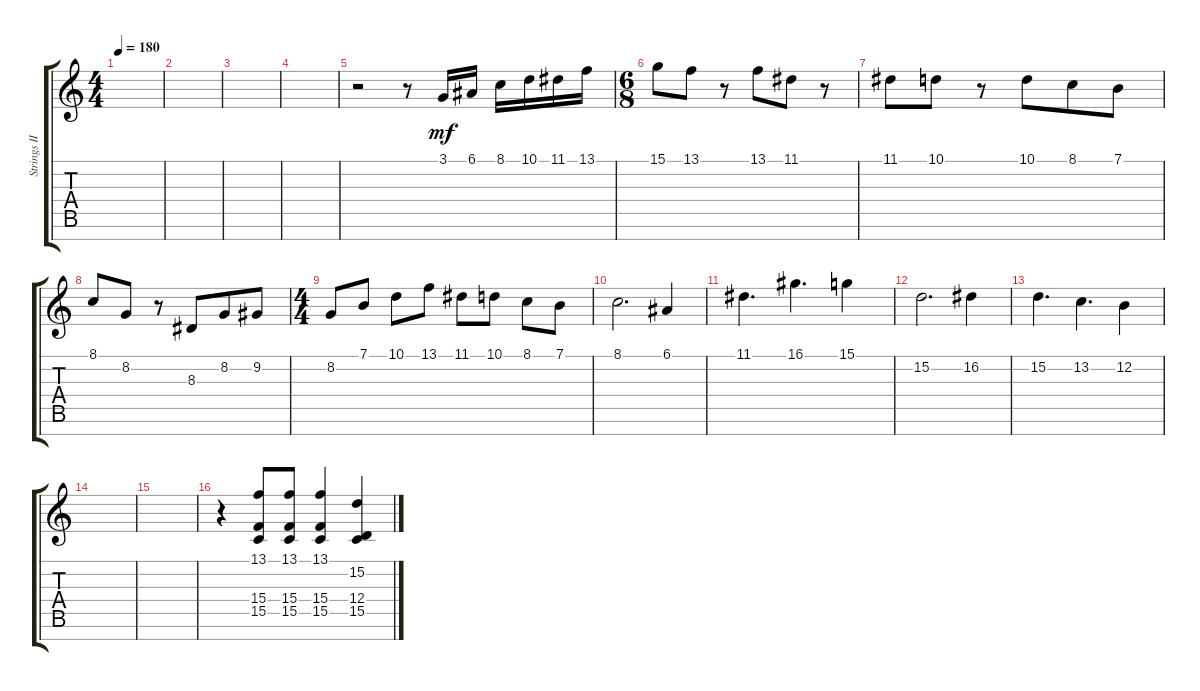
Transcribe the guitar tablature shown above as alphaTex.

\track ("Strings II" "Strings II") {instrument stringensemble2}
\staff {score tabs}
\tuning (E4 B3 G3 D3 A2 E2 B1) {hide}
\ts (4 4)
\tempo 180
\clef g2
\ks c
|
|
|
|
r.2 r.8 3.1.16{dy mf} 6.1.16 8.1.16 10.1.16 11.1.16 13.1.16 |
\ts (6 8)
15.1.8 13.1.8 r.8 13.1.8 11.1.8 r.8 |
11.1.8 10.1.8 r.8 10.1.8 8.1.8 7.1.8 |
8.1.8 8.2.8 r.8 8.3.8 8.2.8 9.2.8 |
\ts (4 4)
8.2.8 7.1.8 10.1.8 13.1.8 11.1.8 10.1.8 8.1.8 7.1.8 |
8.1.2{d} 6.1.4 |
11.1.4{d} 16.1.4{d} 15.1.4 |
15.2.2{d} 16.2.4 |
15.2.4{d} 13.2.4{d} 12.2.4 |
|
|
r.4 (13.1 15.4 15.5).8 (13.1 15.4 15.5).8 (13.1 15.4 15.5).4 (15.2 12.4 15.5).4
